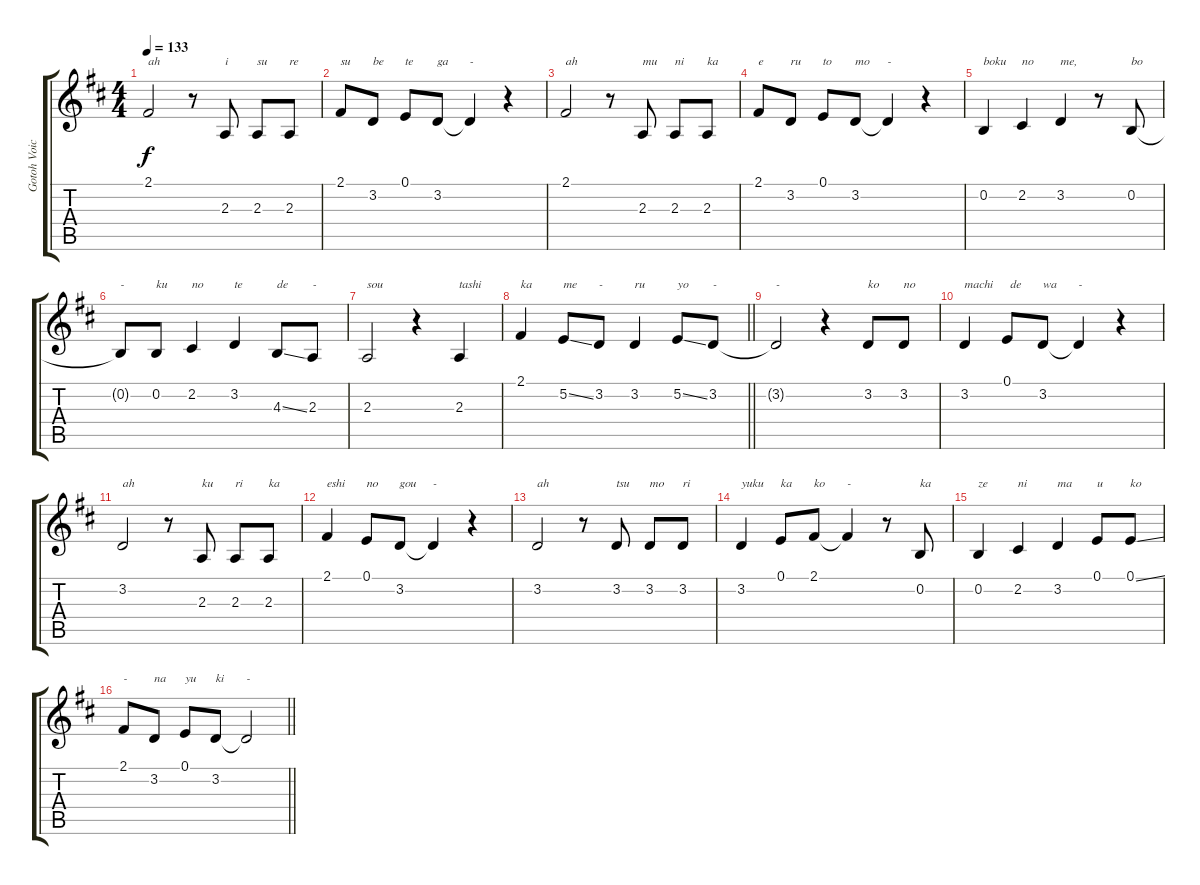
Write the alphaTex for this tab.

\track ("Gotoh Voice" "Gotoh Voic") {instrument clarinet}
\staff {score tabs}
\tuning (E4 B3 G3 D3 A2 E2) {hide}
\ts (4 4)
\tempo 133
\clef g2
\ks d
2.1.2{txt "ah" dy f} r.8 2.3.8{txt "i"} 2.3.8{txt "su"} 2.3.8{txt "re"} |
2.1.8{txt "su"} 3.2.8{txt "be"} 0.1.8{txt "te"} 3.2.8{txt "ga"} 3.2{t}.4{txt "-"} r.4 |
2.1.2{txt "ah"} r.8 2.3.8{txt "mu"} 2.3.8{txt "ni"} 2.3.8{txt "ka"} |
2.1.8{txt "e"} 3.2.8{txt "ru"} 0.1.8{txt "to"} 3.2.8{txt "mo"} 3.2{t}.4{txt "-"} r.4 |
0.2.4{txt "boku"} 2.2.4{txt "no"} 3.2.4{txt "me,"} r.8 0.2.8{txt "bo"} |
0.2{t}.8{txt "-"} 0.2.8{txt "ku"} 2.2.4{txt "no"} 3.2.4{txt "te"} 4.3{ss}.8{txt "de"} 2.3.8{txt "-"} |
2.3.2{txt "sou"} r.4 2.3.4{txt "tashi"} |
\barLineRight lightlight
2.1.4{txt "ka"} 5.2{ss}.8{txt "me"} 3.2.8{txt "-"} 3.2.4{txt "ru"} 5.2{ss}.8{txt "yo"} 3.2.8{txt "-"} |
3.2{t}.2{txt "-"} r.4 3.2.8{txt "ko"} 3.2.8{txt "no"} |
3.2.4{txt "machi"} 0.1.8{txt " de"} 3.2.8{txt "wa"} 3.2{t}.4{txt "-"} r.4 |
3.2.2{txt "ah"} r.8 2.3.8{txt "ku"} 2.3.8{txt "ri"} 2.3.8{txt "ka"} |
2.1.4{txt "eshi"} 0.1.8{txt "no"} 3.2.8{txt "gou"} 3.2{t}.4{txt "-"} r.4 |
3.2.2{txt "ah"} r.8 3.2.8{txt "tsu"} 3.2.8{txt "mo"} 3.2.8{txt "ri"} |
3.2.4{txt "yuku"} 0.1.8{txt "ka"} 2.1.8{txt "ko"} 2.1{t}.4{txt "-"} r.8 0.2.8{txt "ka"} |
0.2.4{txt "ze"} 2.2.4{txt "ni"} 3.2.4{txt "ma"} 0.1.8{txt "u"} 0.1{ss}.8{txt "ko"} |
\barLineRight lightlight
2.1.8{txt "-"} 3.2.8{txt "na"} 0.1.8{txt "yu"} 3.2.8{txt "ki"} 3.2{t}.2{txt "-"}
